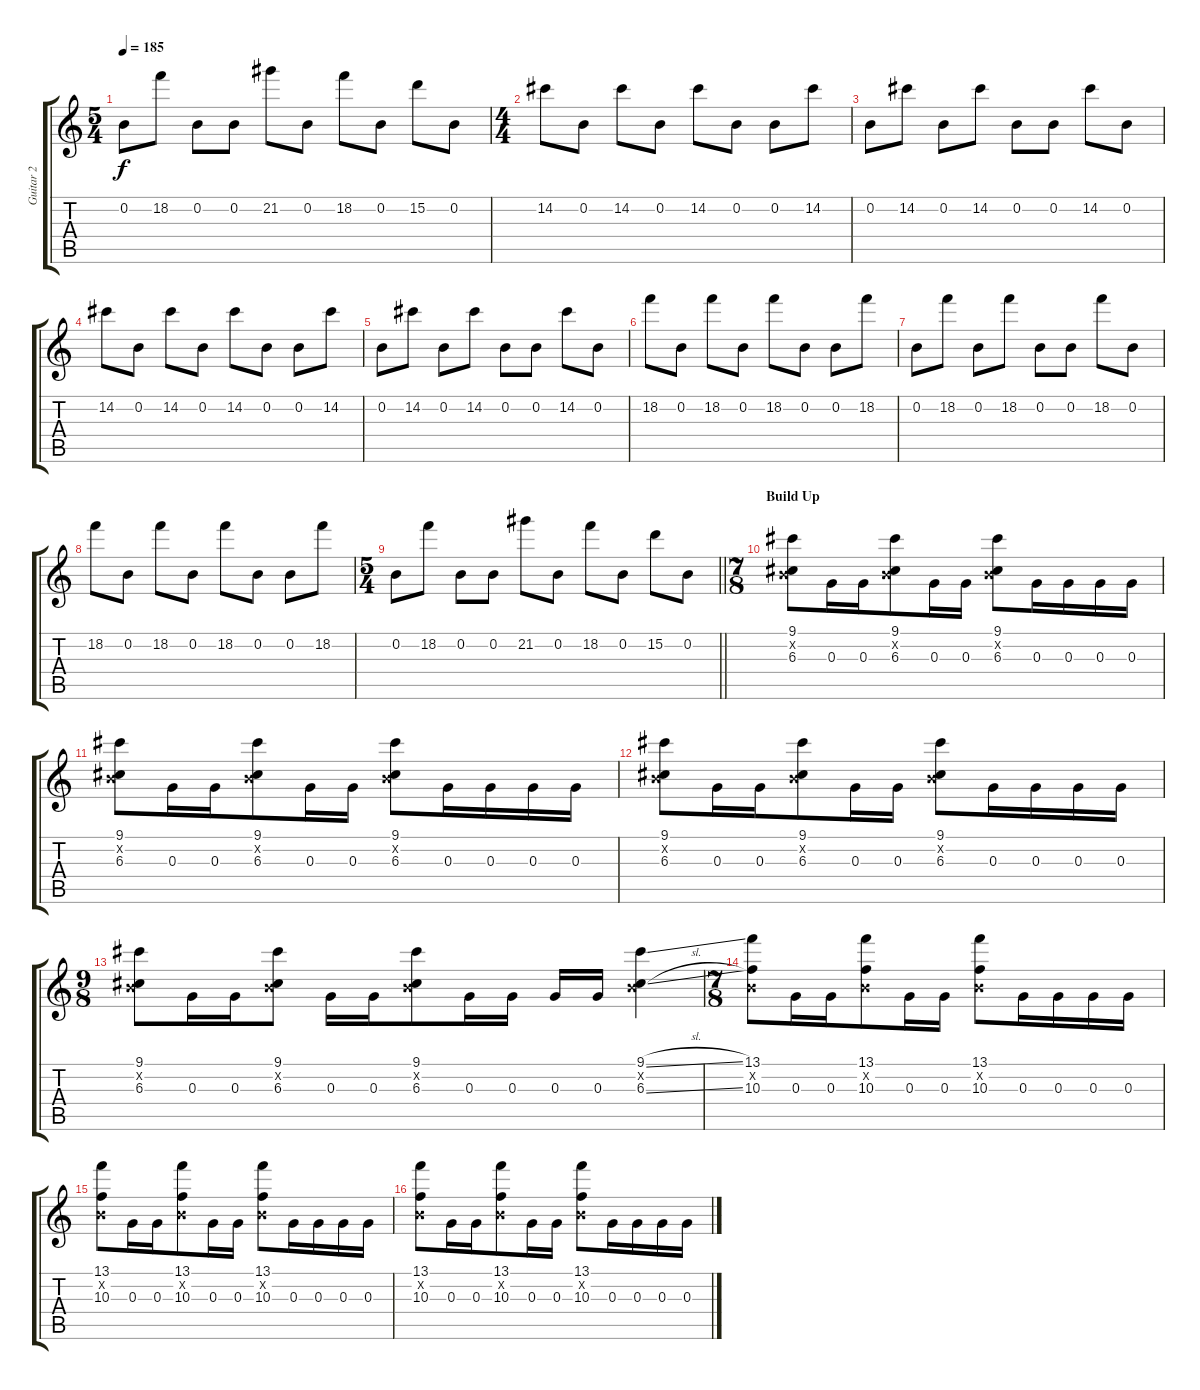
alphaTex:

\track ("Guitar 2" "Guitar 2") {instrument overdrivenguitar}
\staff {score tabs}
\tuning (E4 B3 G3 D3 A2 D2) {hide}
\ts (5 4)
\tempo 185
\clef g2
\ks c
0.2.8{dy f} 18.2.8 0.2.8 0.2.8 21.2.8 0.2.8 18.2.8 0.2.8 15.2.8 0.2.8 |
\ts (4 4)
14.2.8 0.2.8 14.2.8 0.2.8 14.2.8 0.2.8 0.2.8 14.2.8 |
0.2.8 14.2.8 0.2.8 14.2.8 0.2.8 0.2.8 14.2.8 0.2.8 |
14.2.8 0.2.8 14.2.8 0.2.8 14.2.8 0.2.8 0.2.8 14.2.8 |
0.2.8 14.2.8 0.2.8 14.2.8 0.2.8 0.2.8 14.2.8 0.2.8 |
18.2.8 0.2.8 18.2.8 0.2.8 18.2.8 0.2.8 0.2.8 18.2.8 |
0.2.8 18.2.8 0.2.8 18.2.8 0.2.8 0.2.8 18.2.8 0.2.8 |
18.2.8 0.2.8 18.2.8 0.2.8 18.2.8 0.2.8 0.2.8 18.2.8 |
\ts (5 4)
\barLineRight lightlight
0.2.8 18.2.8 0.2.8 0.2.8 21.2.8 0.2.8 18.2.8 0.2.8 15.2.8 0.2.8 |
\ts (7 8)
\section ("" "Build Up")
(9.1 0.2{x} 6.3).8 0.3.16 0.3.16 (9.1 0.2{x} 6.3).8 0.3.16 0.3.16 (9.1 0.2{x} 6.3).8 0.3.16 0.3.16 0.3.16 0.3.16 |
(9.1 0.2{x} 6.3).8 0.3.16 0.3.16 (9.1 0.2{x} 6.3).8 0.3.16 0.3.16 (9.1 0.2{x} 6.3).8 0.3.16 0.3.16 0.3.16 0.3.16 |
(9.1 0.2{x} 6.3).8 0.3.16 0.3.16 (9.1 0.2{x} 6.3).8 0.3.16 0.3.16 (9.1 0.2{x} 6.3).8 0.3.16 0.3.16 0.3.16 0.3.16 |
\ts (9 8)
(9.1 0.2{x} 6.3).8 0.3.16 0.3.16 (9.1 0.2{x} 6.3).8 0.3.16 0.3.16 (9.1 0.2{x} 6.3).8 0.3.16 0.3.16 0.3.16 0.3.16 (9.1{sl} 0.2{x} 6.3{sl}).4 |
\ts (7 8)
(13.1 0.2{x} 10.3).8 0.3.16 0.3.16 (13.1 0.2{x} 10.3).8 0.3.16 0.3.16 (13.1 0.2{x} 10.3).8 0.3.16 0.3.16 0.3.16 0.3.16 |
(13.1 0.2{x} 10.3).8 0.3.16 0.3.16 (13.1 0.2{x} 10.3).8 0.3.16 0.3.16 (13.1 0.2{x} 10.3).8 0.3.16 0.3.16 0.3.16 0.3.16 |
(13.1 0.2{x} 10.3).8 0.3.16 0.3.16 (13.1 0.2{x} 10.3).8 0.3.16 0.3.16 (13.1 0.2{x} 10.3).8 0.3.16 0.3.16 0.3.16 0.3.16
